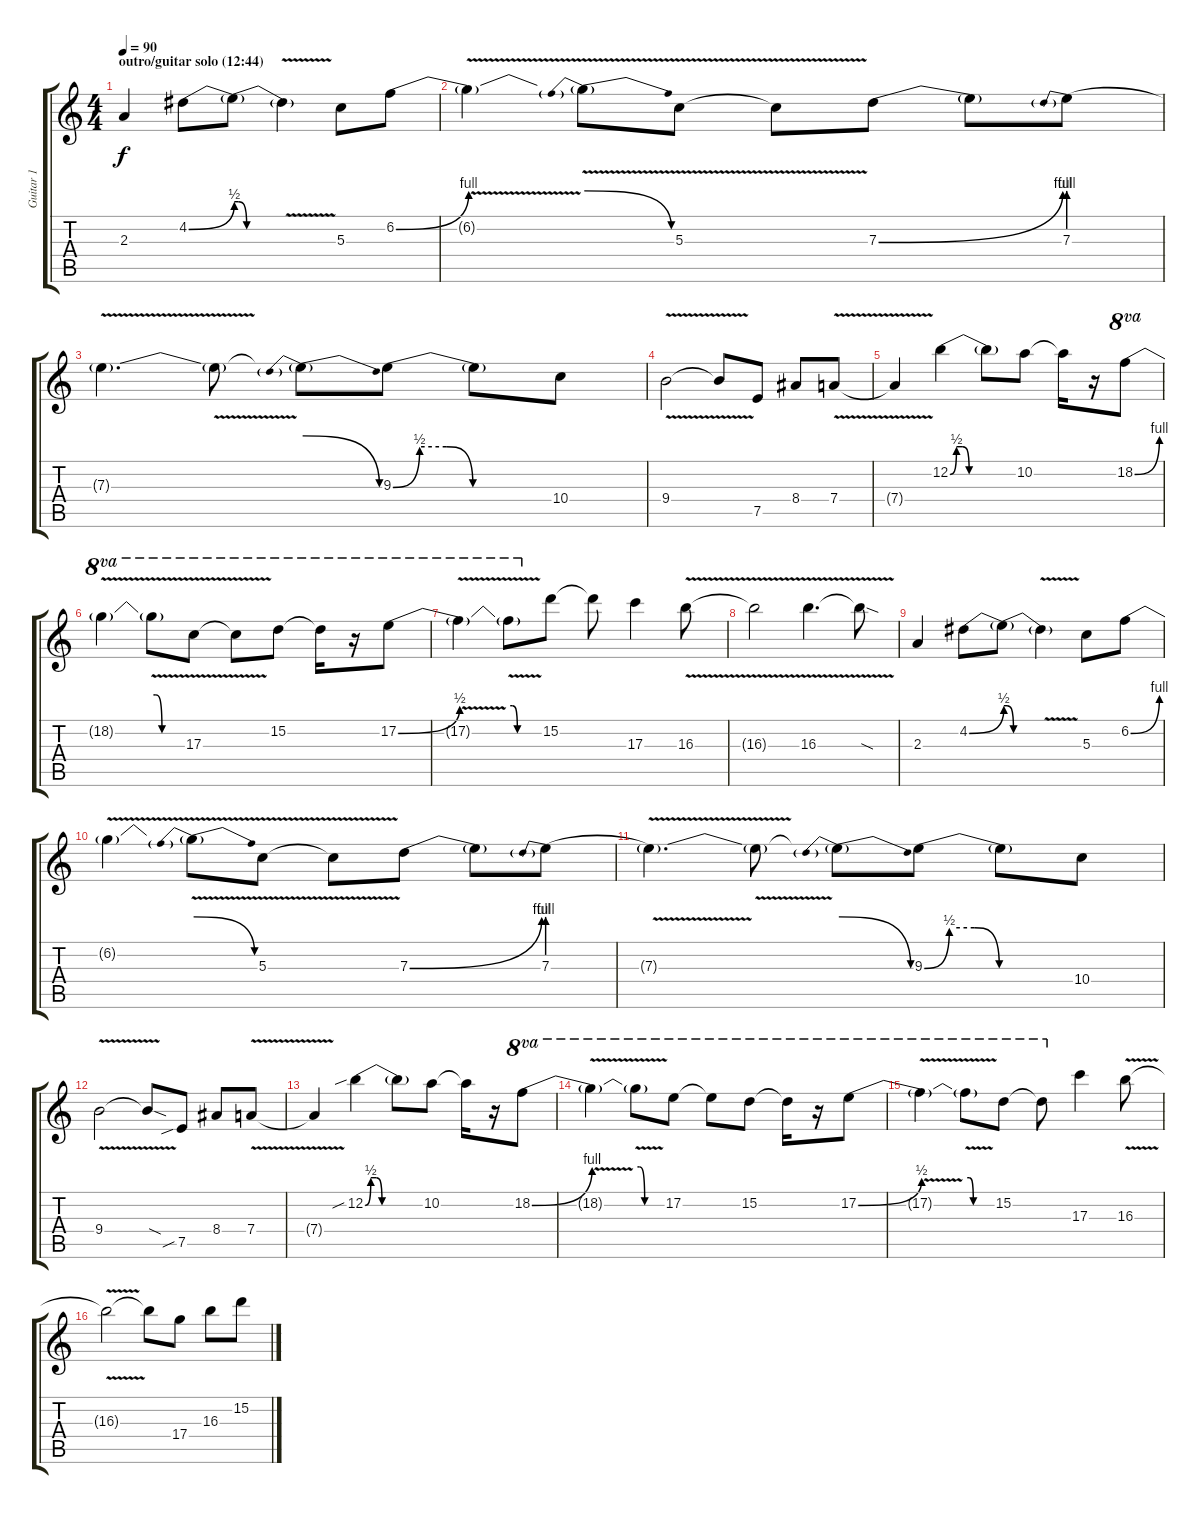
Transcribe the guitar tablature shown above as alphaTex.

\track ("Guitar 1" "Guitar 1") {instrument distortionguitar bank 1}
\staff {score tabs}
\tuning (E4 B3 G3 D3 A2 E2) {hide}
\ts (4 4)
\section ("" "outro/guitar solo (12:44)")
\tempo 90
\clef g2
\ks c
2.3.4{dy f} 4.2{be (bend 0 0 60 2)}.8 4.2{be (custom 0 2 5 2 15 0 60 0) t}.8 4.2{v t}.4 5.3.8 6.2{be (bend 0 0 60 4)}.8 |
6.2{v t}.4 6.2{be (prebendrelease 0 4 60 0) t}.8 5.3{v}.8 5.3{t}.8 7.3{be (bend 0 0 60 4)}.8 7.3{t}.8 7.3{be (prebend 0 4 60 4)}.8 |
7.3{v t}.4{d} 7.3{t}.8 7.3{be (prebendrelease 0 4 60 0) t}.8 9.3{be (custom 0 0 10 2 20 2 30 0 60 0)}.8 9.3{t}.8 10.4.8 |
9.4{v}.2 9.4{t}.8 7.5.8 8.4.8 7.4{v}.8 |
7.4{t}.4 12.2{be (custom 0 0 10 2 20 2 30 0 60 0)}.4 12.2{be (hold 0 0 60 0) t}.8 10.2.8 10.2{t}.16 r.16 18.2{be (bend 0 0 60 4)}.8{ot 8va} |
18.2{v t}.4{ot 8va} 18.2{be (custom 0 4 5 4 18 0 30 0 60 0) t}.8{ot 8va} 17.3{v}.8{ot 8va} 17.3{t}.8{ot 8va} 15.2.8{ot 8va} 15.2{t}.16{ot 8va} r.16{ot 8va} 17.2{be (bend 0 0 60 2)}.8{ot 8va} |
17.2{v t}.4{ot 8va} 17.2{be (custom 0 2 5 2 15 0 30 0 60 0) t}.8{ot 8va} 15.2.8 15.2{t}.8 17.3.4 16.3{v}.8 |
16.3{t}.2 16.3{v}.4{d} 16.3{sod t}.8 |
2.3.4 4.2{be (bend 0 0 60 2)}.8 4.2{be (custom 0 2 5 2 15 0 60 0) t}.8 4.2{v t}.4 5.3.8 6.2{be (bend 0 0 60 4)}.8 |
6.2{v t}.4 6.2{be (prebendrelease 0 4 60 0) t}.8 5.3{v}.8 5.3{t}.8 7.3{be (bend 0 0 60 4)}.8 7.3{t}.8 7.3{be (prebend 0 4 60 4)}.8 |
7.3{v t}.4{d} 7.3{t}.8 7.3{be (prebendrelease 0 4 60 0) t}.8 9.3{be (custom 0 0 10 2 20 2 30 0 60 0)}.8 9.3{t}.8 10.4.8 |
9.4{v}.2 9.4{sod t}.8 7.5{sib}.8 8.4.8 7.4{v}.8 |
7.4{t}.4 12.2{be (custom 0 0 10 2 20 2 30 0 60 0) sib}.4 12.2{be (hold 0 0 60 0) t}.8 10.2.8 10.2{t}.16 r.16 18.2{be (bend 0 0 60 4)}.8{ot 8va} |
18.2{v t}.4{ot 8va} 18.2{be (custom 0 4 5 4 18 0 30 0 60 0) t}.8{ot 8va} 17.2.8{ot 8va} 17.2{t}.8{ot 8va} 15.2.8{ot 8va} 15.2{t}.16{ot 8va} r.16{ot 8va} 17.2{be (bend 0 0 60 2)}.8{ot 8va} |
17.2{v t}.4{ot 8va} 17.2{be (custom 0 2 5 2 15 0 60 0) t}.8{ot 8va} 15.2.8{ot 8va} 15.2{t}.8{ot 8va} 17.3.4 16.3{v}.8 |
16.3{t}.2 16.3{t}.8 17.4.8 16.3.8 15.2.8
